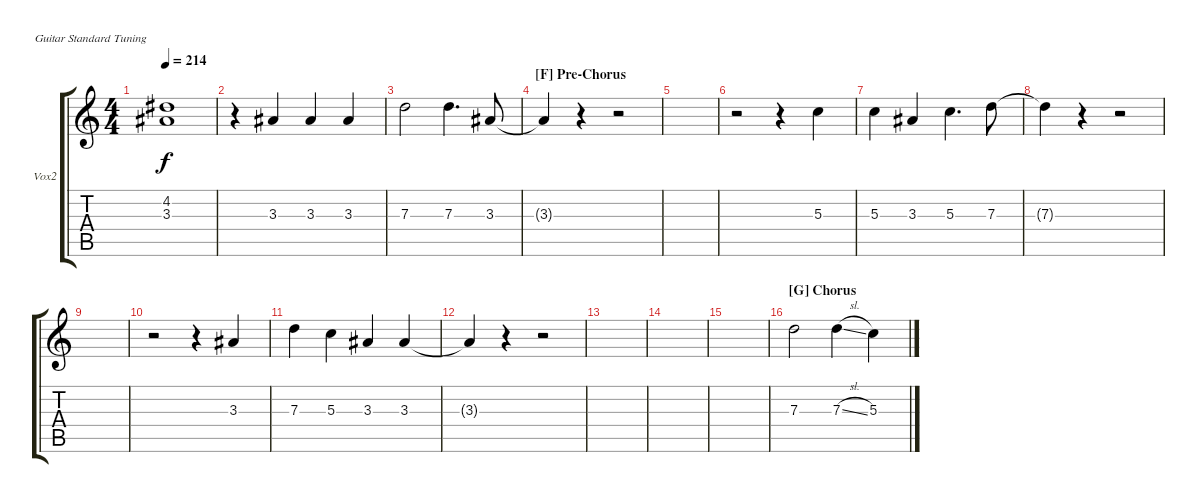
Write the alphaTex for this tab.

\defaultSystemsLayout 4
\bracketExtendMode groupsimilarinstruments
\firstSystemTrackNameOrientation horizontal
\otherSystemsTrackNameOrientation horizontal
\track ("Zach - Vocals" "Vox2") {instrument distortionguitar}
\staff {score tabs}
\tuning (E4 B3 G3 D3 A2 E2)
\ts (4 4)
\tempo 214
\clef g2
\ks c
(4.2{t} 3.3{t}).1{dy f} |
r.4 3.3.4 3.3.4 3.3.4 |
7.3.2 7.3.4{d} 3.3.8 |
\section ("F" "Pre-Chorus")
\scale
0.244942 3.3{t}.4 r.4 r.2 |
\scale
0.235975 |
\scale
0.189802 r.2 r.4 5.3.4 |
5.3.4 3.3.4 5.3.4{d} 7.3.8 |
7.3{t}.4 r.4 r.2 |
|
r.2 r.4 3.3.4 |
7.3.4 5.3.4 3.3.4 3.3.4 |
3.3{t}.4 r.4 r.2 |
|
|
|
\section ("G" "Chorus")
7.3.2 7.3{sl}.4 5.3.4
